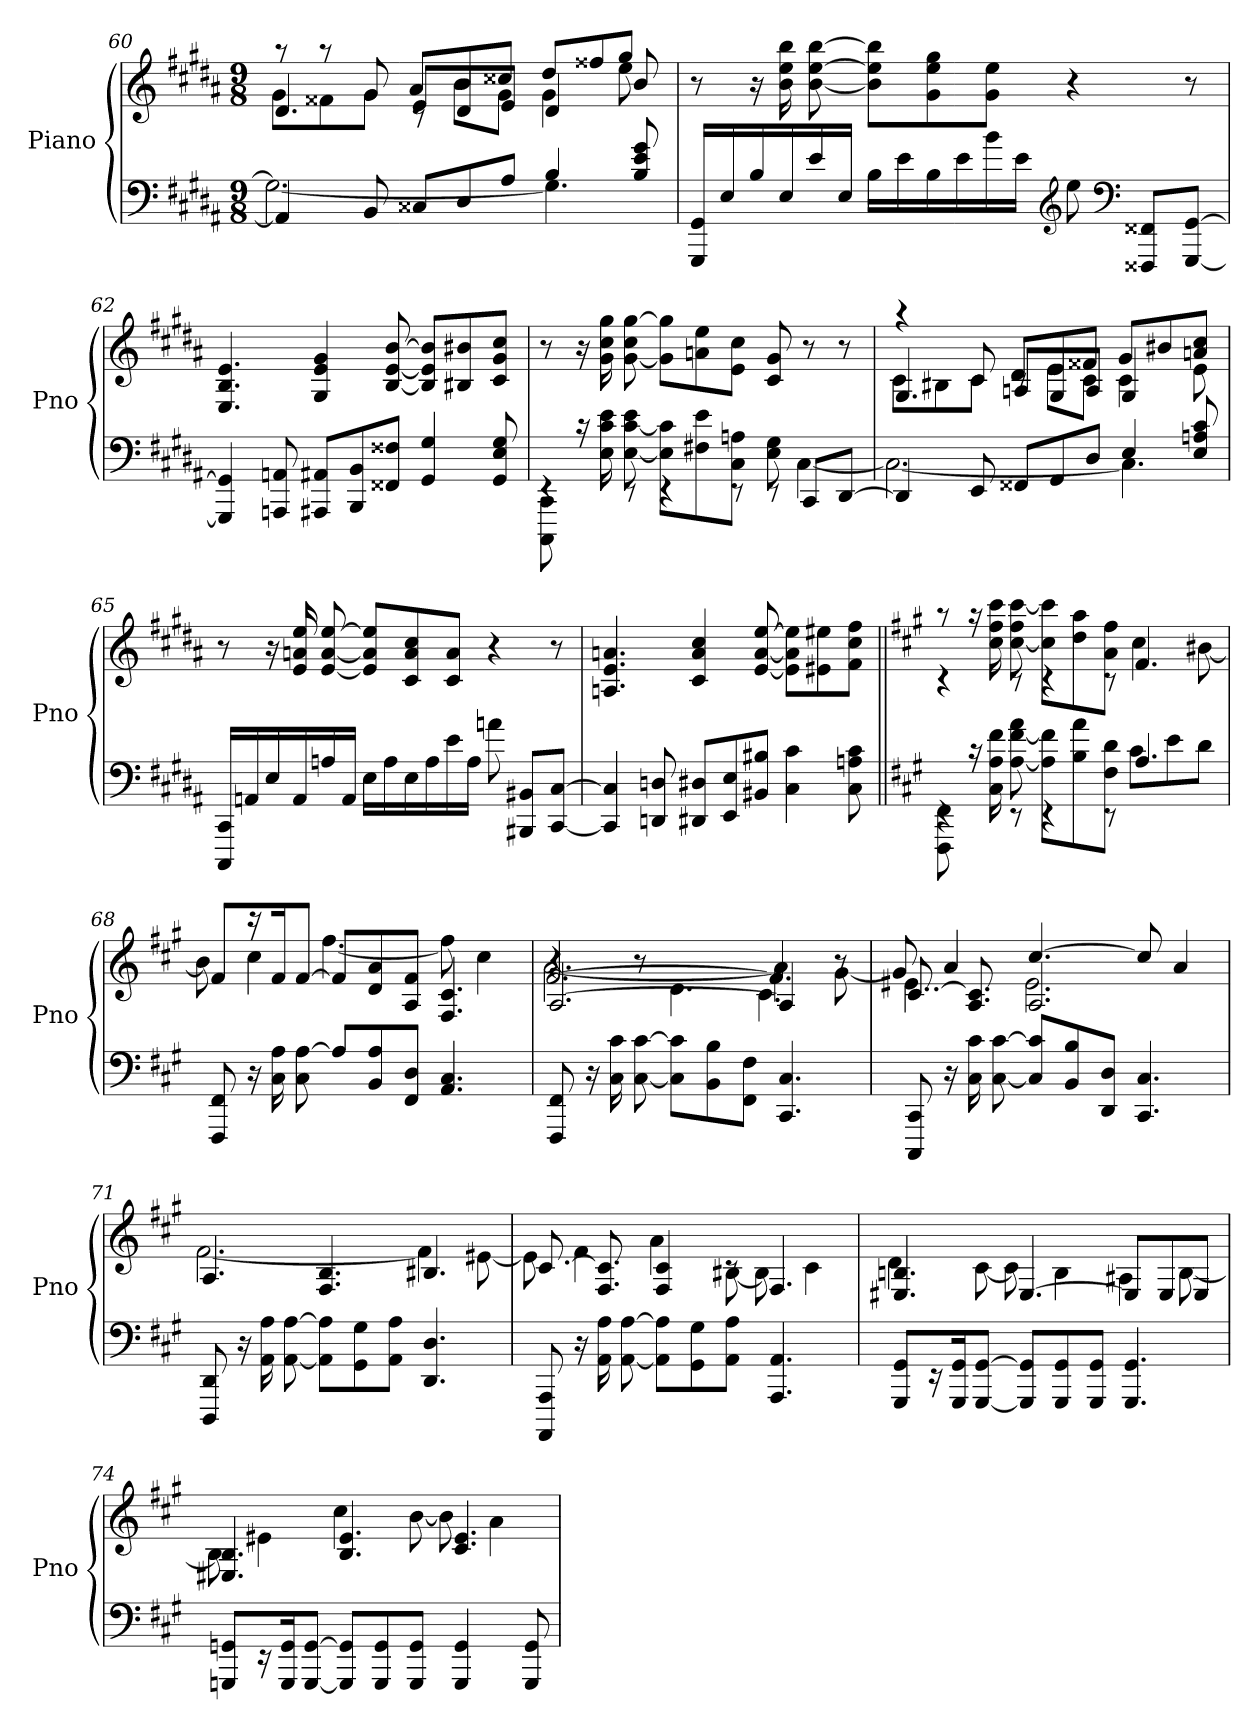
**kern	**kern
*part1	*part1
*staff2	*staff1
*I"Piano	*
*I'Pno	*
*clefF4	*clefG2
*k[f#c#g#d#a#]	*k[f#c#g#d#a#]
*M9/8	*M9/8
=60	=60
*^	*^
*	*	*	*^
4AA#]	2.G#_	4.d#	8g#L	8raa
.	.	.	8f##X	8raa
8BB	.	.	8g#J	8g#
8C##XL	.	8eL	8rc	8a#L
8D#	.	8d#	8bL	8b
8A#J	.	8eJ	8g#J	8cc##XJ
4B	4.G#]	4d#	4g#	8dd#L
.	.	.	.	8ff##X
8B 8e 8g#	.	8b	8ee	8gg#J
*v	*v	*	*	*
*	*v	*v	*v
=61	=61
16GGG# 16GG#LL	8r
16E	.
16B	16r
16E	16b 16ee 16bb
16e	[8b [8ee [8bb
16EJJ	.
16BLL	8b] 8ee] 8bb]L
16e	.
16B	8g# 8ee 8gg#
16e	.
16b	8g# 8eeJ
16eJJ	.
*clefG2	*
8ee	4r
*clefF4	*
8FFF##X 8FF##XL	.
[8GGG# [8GG#J	8r
=62	=62
4GGG#] 4GG#]	4.E 4.B 4.e
8AAAn 8AAn	.
8AAA#X 8AA#XL	4G# 4e 4g#
8BBB 8BB	.
8FF##X 8F##XJ	[8B [8e [8b
4GG# 4G#	8B] 8e] 8b]L
.	8B#X 8b#X
8GG# 8E 8G#	8c# 8g# 8cc#J
=63	=63
*^	*
4rEE	8CCC# 8CC#	8r
.	16rc	16r
.	16E 16c# 16e	16g# 16cc# 16gg#
8rEE	[8E [8c# 8e	[8g# 8cc# [8gg#
4rEE	8E] 8c#]L	8g#] 8gg#]L
.	8F#X 8e	8an 8ee
8rEE	8C# 8AnJ	8e 8cc#J
8rEE	8E 8G#	8c# 8g#
8CC#L	[4C#	8r
[8DD#J	.	8r
=64	=64	=64
*	*	*^
*	*	*	*^
4DD#]	2.C#_	4.G#	8c#L	4raa
.	.	.	8B#X	.
8EE	.	.	8c#J	8c#
8FF##XL	.	8AnL	8rc	8d#L
8GG#	.	8G#	8eL	8e
8D#J	.	8AJ	8c#J	8f##XJ
4E	4.C#]	4G#	4c#	8g#L
.	.	.	.	8b#X
8E 8An 8c#	.	8r	8e	8an 8cc#J
*v	*v	*	*	*
*	*v	*v	*v
=65	=65
16CCC# 16CC#LL	8r
16AAn	.
16E	16r
16AA	16e 16an 16ee
16An	[8e [8a [8ee
16AAJJ	.
16ELL	8e] 8a] 8ee]L
16A	.
16E	8c# 8a 8cc#
16A	.
16e	8c# 8aJ
16AJJ	.
8an	4r
8BBB#X 8BB#XL	.
[8CC# [8C#J	8r
=66	=66
4CC#] 4C#]	4.An 4.e 4.an
8DDn 8Dn	.
8DD#X 8D#XL	4c# 4a 4cc#
8EE 8E	.
8BB#X 8B#XJ	[8e [8a [8ee
4C# 4c#	8e] 8a] 8ee]L
.	8e#X 8ee#X
8C# 8An 8c#	8f# 8cc# 8ff#J
=67||	=67||
*k[f#c#g#]	*k[f#c#g#]
*^	*^
4rEE	8FFF# 8FF#	4rc	8raa
.	16rc	.	16raa
.	16C# 16A 16f#	.	16cc# 16ff# 16ccc#
8rEE	[8A [8f# 8a	8rc	[8cc# 8ff# [8ccc#
4rEE	8A] 8f#]L	4rc	8cc#] 8ccc#]L
.	8B 8a	.	8dd 8aa
8rEE	8F# 8dJ	8rc	8a 8ff#J
4.A	8c#L	4.f#	4cc#
.	8e	.	.
.	8dJ	.	[8b#X
*v	*v	*	*
=68	=68	=68
8FFF# 8FF#	8f#L	8b#]
16r	16r	4cc#
16C# 16A	16f#K	.
8C# [8A	[8f#J	.
8AL]	8f#L]	[4.ff#
8BB 8A	8d 8a	.
8FF# 8DJ	8A 8f#J	.
4.AA 4.C#	4.F# 4.c#	8ff#]
.	.	4cc#
=69	=69	=69
*	*^	*^
8FFF# 8FF#	[2.A	4r	[2.f#	[2.a
16r	.	.	.	.
16C# 16c#	.	.	.	.
[8C# [8c#	.	8r	.	.
8C#] 8c#]L	.	4.d	.	.
8BB 8B	.	.	.	.
8FF# 8F#J	.	.	.	.
4.CC# 4.C#	4A]	4.c#	4.f#]	4a]
.	8r	.	.	[8g#
*	*	*	*v	*v
=70	=70	=70	=70
8CCC# 8CC#	[8.c#	4.e#X	8g#]
16r	.	.	4a
16C# 16c#	8.A 8.c#]	.	.
[8C# [8c#	.	.	.
8C#] 8c#]L	2.A	2.e#	[4.cc#
8BB 8B	.	.	.
8DD 8DJ	.	.	.
4.CC# 4.C#	.	.	8cc#]
.	.	.	4a
*	*	*v	*v
=71	=71	=71
8DDD 8DD	4.A	[2.f#
16r	.	.
16AA 16A	.	.
[8AA [8A	.	.
8AA] 8A]L	4.F# 4.B	.
8GG# 8G#	.	.
8AA 8AJ	.	.
4.DD 4.D	4.B#X	4f#]
.	.	[8e#X
=72	=72	=72
8AAAA 8AAA	[8.c#	8e#]
16r	.	4f#
16AA 16A	8.F# 8.c#]	.
[8AA [8A	.	.
8AA] 8A]L	4F# 4c#	4a
8GG# 8G#	.	.
8AA 8AJ	8rc	[8B#X
4.AAA 4.AA	4.F#	8B#]
.	.	4c#
=73	=73	=73
8GGG# 8GG#L	4.E#X 4.Bn	4d
16r	.	.
16GGG# 16GG#K	.	.
[8GGG# [8GG#J	.	[8c#
8GGG#] 8GG#]L	[4.E#	8c#]
8GGG# 8GG#	.	4B
8GGG# 8GG#J	.	.
4.GGG# 4.GG#	8E#L]	4A#X
.	8E#	.
.	8E#J	[8B
=74	=74	=74
8GGGn 8GGnL	4.E#X 4.B	8B]
16r	.	4e#X
16GGG 16GGK	.	.
[8GGG [8GGJ	.	.
8GGG] 8GG]L	4.B 4.e#	4cc#
8GGG 8GG	.	.
8GGG 8GGJ	.	[8b
4GGG 4GG	4.c# 4.e#	8b]
.	.	4a
8GGG 8GG	.	.
*	*v	*v
=	=
*-	*-
